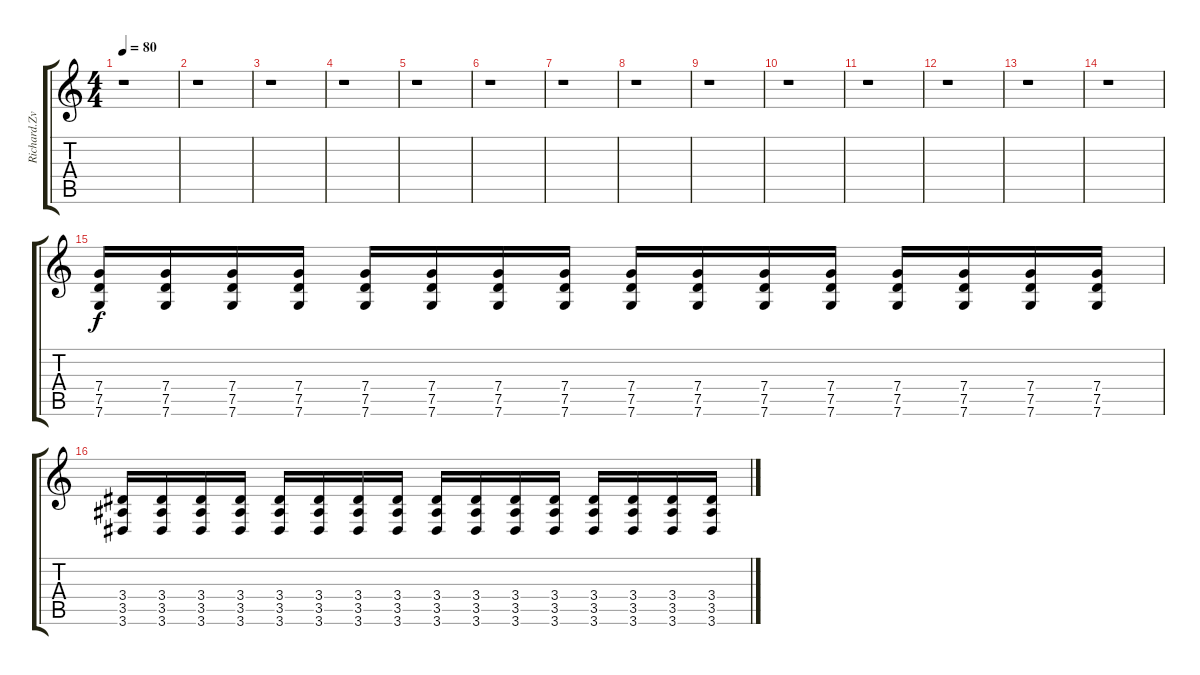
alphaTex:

\track ("Richard.Zven Kruspe" "Richard.Zv") {instrument distortionguitar}
\staff {score tabs}
\tuning (D4 A3 F3 C3 G2 C2) {hide}
\ts (4 4)
\tempo 80
\clef g2
\ks c
r.1{dy f} |
r.1 |
r.1 |
r.1 |
r.1 |
r.1 |
r.1 |
r.1 |
r.1 |
r.1 |
r.1 |
r.1 |
r.1 |
r.1 |
(7.4 7.5 7.6).16 (7.4 7.5 7.6).16 (7.4 7.5 7.6).16 (7.4 7.5 7.6).16 (7.4 7.5 7.6).16 (7.4 7.5 7.6).16 (7.4 7.5 7.6).16 (7.4 7.5 7.6).16 (7.4 7.5 7.6).16 (7.4 7.5 7.6).16 (7.4 7.5 7.6).16 (7.4 7.5 7.6).16 (7.4 7.5 7.6).16 (7.4 7.5 7.6).16 (7.4 7.5 7.6).16 (7.4 7.5 7.6).16 |
(3.4 3.5 3.6).16 (3.4 3.5 3.6).16 (3.4 3.5 3.6).16 (3.4 3.5 3.6).16 (3.4 3.5 3.6).16 (3.4 3.5 3.6).16 (3.4 3.5 3.6).16 (3.4 3.5 3.6).16 (3.4 3.5 3.6).16 (3.4 3.5 3.6).16 (3.4 3.5 3.6).16 (3.4 3.5 3.6).16 (3.4 3.5 3.6).16 (3.4 3.5 3.6).16 (3.4 3.5 3.6).16 (3.4 3.5 3.6).16
